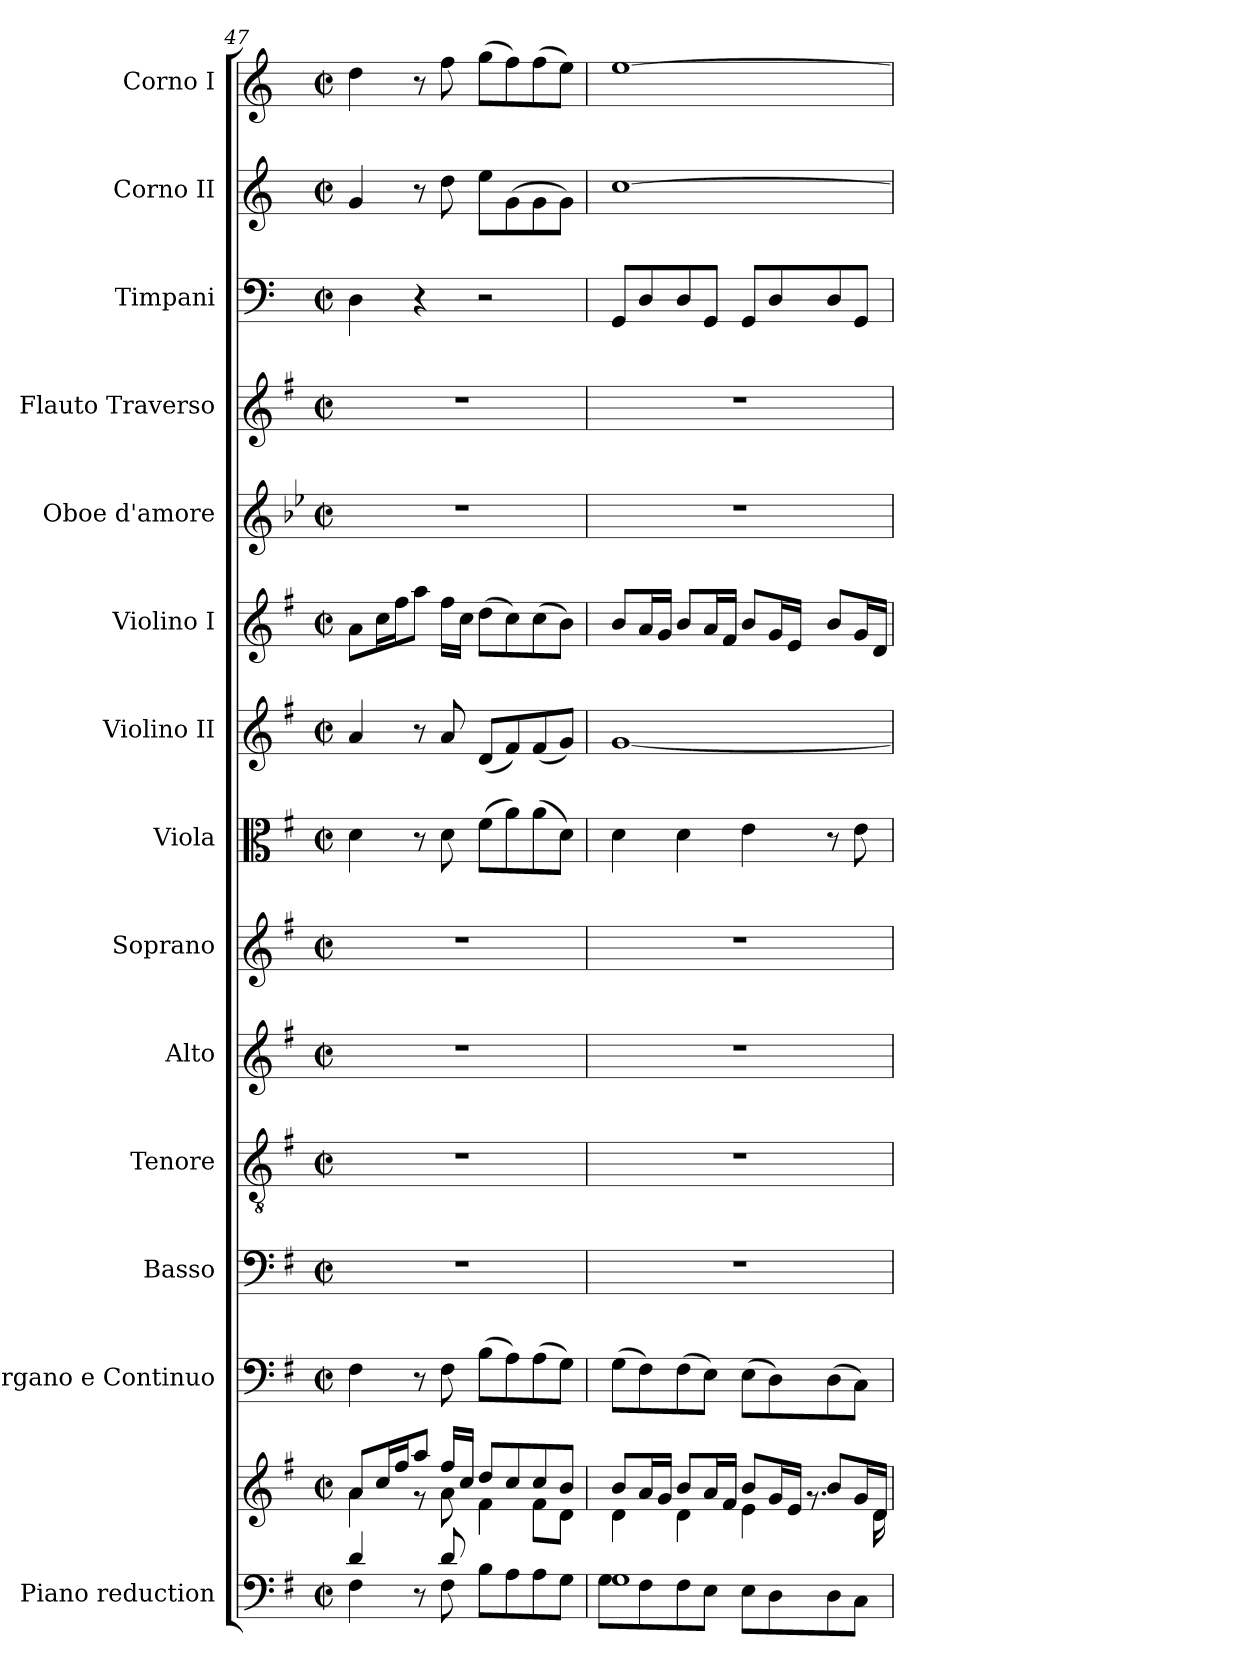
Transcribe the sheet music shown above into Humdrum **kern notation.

**kern	**kern	**kern	**kern	**kern	**kern	**kern	**kern	**kern	**kern	**kern	**kern	**kern	**kern	**kern
*part14	*part14	*part13	*part12	*part11	*part10	*part9	*part8	*part7	*part6	*part5	*part4	*part3	*part2	*part1
*staff15	*staff14	*staff13	*staff12	*staff11	*staff10	*staff9	*staff8	*staff7	*staff6	*staff5	*staff4	*staff3	*staff2	*staff1
*I"Piano reduction	*	*I"Organo e Continuo	*I"Basso	*I"Tenore	*I"Alto	*I"Soprano	*I"Viola	*I"Violino II	*I"Violino I	*I"Oboe d'amore	*I"Flauto Traverso	*I"Timpani	*I"Corno II	*I"Corno I
*I'Pno	*	*	*	*	*	*	*	*	*	*I'Ob	*I'Fl	*I'Timp	*	*
*clefF4	*clefG2	*clefF4	*clefF4	*clefGv2	*clefG2	*clefG2	*clefC3	*clefG2	*clefG2	*clefG2	*clefG2	*clefF4	*clefG2	*clefG2
*	*	*	*	*	*	*	*	*	*	*ITrd2c3	*	*	*ITrd3c5	*ITrd3c5
*k[f#]	*k[f#]	*k[f#]	*k[f#]	*k[f#]	*k[f#]	*k[f#]	*k[f#]	*k[f#]	*k[f#]	*k[f#]	*k[f#]	*k[]	*k[f#]	*k[f#]
*M2/2	*M2/2	*M2/2	*M2/2	*M2/2	*M2/2	*M2/2	*M2/2	*M2/2	*M2/2	*M2/2	*M2/2	*M2/2	*M2/2	*M2/2
*met(c|)	*met(c|)	*met(c|)	*met(c|)	*met(c|)	*met(c|)	*met(c|)	*met(c|)	*met(c|)	*met(c|)	*met(c|)	*met(c|)	*met(c|)	*met(c|)	*met(c|)
=47	=47	=47	=47	=47	=47	=47	=47	=47	=47	=47	=47	=47	=47	=47
*^	*^	*	*	*	*	*	*	*	*	*	*	*	*	*
4d/	4F#\	8a/L	4a\	4F#\	1r	1r	1r	1r	4d\	4a/	8a\L	1r	1r	4D\	4d/	4a\
.	.	16cc/L	.	.	.	.	.	.	.	.	16cc\L	.	.	.	.	.
.	.	16ff#/J	.	.	.	.	.	.	.	.	16ff#\J	.	.	.	.	.
8r	8ryy	8aa/J	8r	8r	.	.	.	.	8r	8r	8aa\J	.	.	4r	8r	8r
8d/	8F#\	16ff#/LL	8a\	8F#\	.	.	.	.	8d\	8a/	16ff#\LL	.	.	.	8a\	8cc\
.	.	16cc/JJ	.	.	.	.	.	.	.	.	16cc\JJ	.	.	.	.	.
2ryy	8B\L	8dd/L	4f#\	(>8B\L	.	.	.	.	(>8f#\L	(<8d/L	(>8dd\L	.	.	2r	8b\L	(>8dd\L
.	8A\	8cc/	.	8A\)	.	.	.	.	8a\)	8f#/)	8cc\)	.	.	.	(>8d\	8cc\)
.	8A\	8cc/	8f#\L	(>8A\	.	.	.	.	(>8a\	(<8f#/	(>8cc\	.	.	.	8d\	(>8cc\
.	8G\J	8b/J	8d\J	8G\J)	.	.	.	.	8d\J)	8g/J)	8b\J)	.	.	.	8d\J)	8b\J)
=48	=48	=48	=48	=48	=48	=48	=48	=48	=48	=48	=48	=48	=48	=48	=48	=48
1G	8G\L	8b/L	4d\	(>8G\L	1r	1r	1r	1r	4d\	[1g	8b/L	1r	1r	8GG/L	[1g	[1b
.	8F#\	16a/L	.	8F#\)	.	.	.	.	.	.	16a/L	.	.	8D/	.	.
.	.	16g/JJ	.	.	.	.	.	.	.	.	16g/JJ	.	.	.	.	.
.	8F#\	8b/L	4d\	(>8F#\	.	.	.	.	4d\	.	8b/L	.	.	8D/	.	.
.	8E\J	16a/L	.	8E\J)	.	.	.	.	.	.	16a/L	.	.	8GG/J	.	.
.	.	16f#/JJ	.	.	.	.	.	.	.	.	16f#/JJ	.	.	.	.	.
.	8E\L	8b/L	4e\	(>8E\L	.	.	.	.	4e\	.	8b/L	.	.	8GG/L	.	.
.	8D\	16g/L	.	8D\)	.	.	.	.	.	.	16g/L	.	.	8D/	.	.
.	.	16e/JJ	.	.	.	.	.	.	.	.	16e/JJ	.	.	.	.	.
.	8D\	8b/L	8.rg	(>8D\	.	.	.	.	8r	.	8b/L	.	.	8D/	.	.
.	8C\J	16g/L	.	8C\J)	.	.	.	.	8e\	.	16g/L	.	.	8GG/J	.	.
.	.	16d/JJ	16d\	.	.	.	.	.	.	.	16d/JJ	.	.	.	.	.
*v	*v	*	*	*	*	*	*	*	*	*	*	*	*	*	*	*
*	*v	*v	*	*	*	*	*	*	*	*	*	*	*	*	*
=	=	=	=	=	=	=	=	=	=	=	=	=	=	=
*-	*-	*-	*-	*-	*-	*-	*-	*-	*-	*-	*-	*-	*-	*-
